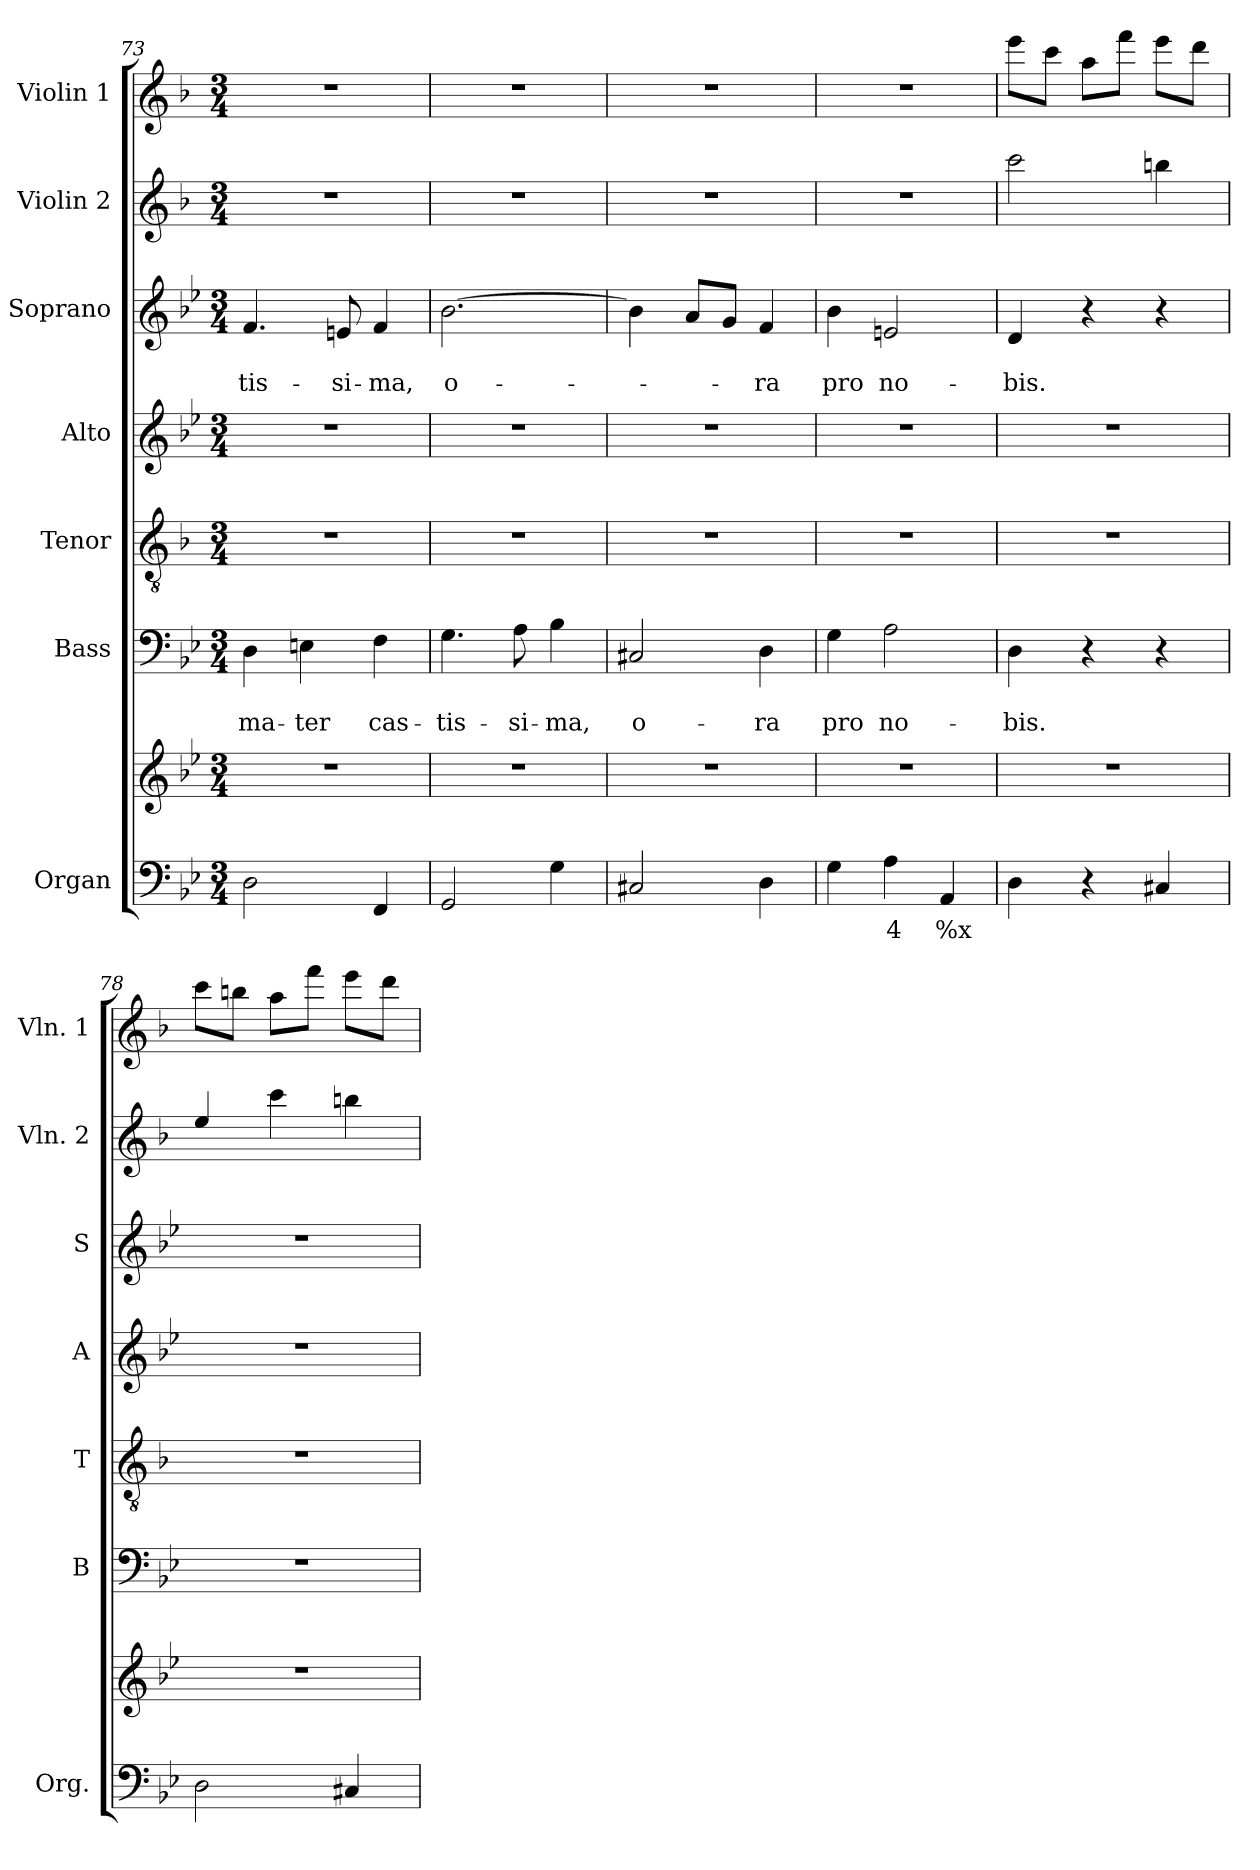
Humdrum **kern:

**kern	**text	**kern	**kern	**text	**text	**kern	**kern	**kern	**text	**text	**kern	**kern
*part7	*part7	*part7	*part6	*part6	*part6	*part5	*part4	*part3	*part3	*part3	*part2	*part1
*staff8	*staff8	*staff7	*staff6	*staff6	*staff6	*staff5	*staff4	*staff3	*staff3	*staff3	*staff2	*staff1
*I"Organ	*	*	*I"Bass	*	*	*I"Tenor	*I"Alto	*I"Soprano	*	*	*I"Violin 2	*I"Violin 1
*I'Org.	*	*	*I'B	*	*	*I'T	*I'A	*I'S	*	*	*I'Vln. 2	*I'Vln. 1
*clefF4	*	*clefG2	*clefF4	*	*	*clefGv2	*clefG2	*clefG2	*	*	*clefG2	*clefG2
*	*	*	*	*	*	*ITrd4c7	*	*	*	*	*ITrd4c7	*ITrd4c7
*k[b-e-]	*	*k[b-e-]	*k[b-e-]	*	*	*k[b-e-]	*k[b-e-]	*k[b-e-]	*	*	*k[b-e-]	*k[b-e-]
*B-:	*	*B-:	*B-:	*	*	*B-:	*B-:	*B-:	*	*	*B-:	*B-:
*M3/4	*	*M3/4	*M3/4	*	*	*M3/4	*M3/4	*M3/4	*	*	*M3/4	*M3/4
=73	=73	=73	=73	=73	=73	=73	=73	=73	=73	=73	=73	=73
!	!	!	!	!	!LO:LY:b	!	!	!	!	!	!	!
!	!	!	!	!	!	!	!	!	!	!LO:LY:b	!	!
2D\	.	2.r	4D\	.	ma-	2.r	2.r	4.f/	.	-tis-	2.r	2.r
!	!	!	!	!	!LO:LY:b	!	!	!	!	!	!	!
.	.	.	4En\	.	-ter	.	.	.	.	.	.	.
!	!	!	!	!	!	!	!	!	!	!LO:LY:b	!	!
.	.	.	.	.	.	.	.	8en/	.	-si-	.	.
!	!	!	!	!	!LO:LY:b	!	!	!	!	!	!	!
!	!	!	!	!	!	!	!	!	!	!LO:LY:b	!	!
4FF/	.	.	4F\	.	cas-	.	.	4f/	.	-ma,	.	.
=74	=74	=74	=74	=74	=74	=74	=74	=74	=74	=74	=74	=74
!	!	!	!	!	!LO:LY:b	!	!	!	!	!	!	!
!	!	!	!	!	!	!	!	!	!	!LO:LY:b	!	!
2GG/	.	2.r	4.G\	.	-tis-	2.r	2.r	[2.b-\	.	o-	2.r	2.r
!	!	!	!	!	!LO:LY:b	!	!	!	!	!	!	!
.	.	.	8A\	.	-si-	.	.	.	.	.	.	.
!	!	!	!	!	!LO:LY:b	!	!	!	!	!	!	!
4G\	.	.	4B-\	.	-ma,	.	.	.	.	.	.	.
=75	=75	=75	=75	=75	=75	=75	=75	=75	=75	=75	=75	=75
!	!	!	!	!	!LO:LY:b	!	!	!	!	!	!	!
2C#X/	.	2.r	2C#X/	.	o-	2.r	2.r	4b-\]	.	.	2.r	2.r
.	.	.	.	.	.	.	.	8a/L	.	.	.	.
.	.	.	.	.	.	.	.	8g/J	.	.	.	.
!	!	!	!	!	!LO:LY:b	!	!	!	!	!	!	!
!	!	!	!	!	!	!	!	!	!	!LO:LY:b	!	!
4D\	.	.	4D\	.	-ra	.	.	4f/	.	-ra	.	.
=76	=76	=76	=76	=76	=76	=76	=76	=76	=76	=76	=76	=76
!	!	!	!	!	!LO:LY:b	!	!	!	!	!	!	!
!	!	!	!	!	!	!	!	!	!	!LO:LY:b	!	!
4G\	.	2.r	4G\	.	pro	2.r	2.r	4b-\	.	pro	2.r	2.r
!	!LO:LY:b	!	!	!	!	!	!	!	!	!	!	!
!	!	!	!	!	!LO:LY:b	!	!	!	!	!	!	!
!	!	!	!	!	!	!	!	!	!	!LO:LY:b	!	!
4A\	4	.	2A\	.	no-	.	.	2en/	.	no-	.	.
!	!LO:LY:b	!	!	!	!	!	!	!	!	!	!	!
4AA/	%x	.	.	.	.	.	.	.	.	.	.	.
=77	=77	=77	=77	=77	=77	=77	=77	=77	=77	=77	=77	=77
!	!	!	!	!	!LO:LY:b	!	!	!	!	!	!	!
!	!	!	!	!	!	!	!	!	!	!LO:LY:b	!	!
4D\	.	2.r	4D\	.	-bis.	2.r	2.r	4d/	.	-bis.	2ff\	8aa\L
.	.	.	.	.	.	.	.	.	.	.	.	8ff\J
4r	.	.	4r	.	.	.	.	4r	.	.	.	8dd\L
.	.	.	.	.	.	.	.	.	.	.	.	8bb-\J
4C#X/	.	.	4r	.	.	.	.	4r	.	.	4een\	8aa\L
.	.	.	.	.	.	.	.	.	.	.	.	8gg\J
=78	=78	=78	=78	=78	=78	=78	=78	=78	=78	=78	=78	=78
2D\	.	2.r	2.r	.	.	2.r	2.r	2.r	.	.	4a/	8ff\L
.	.	.	.	.	.	.	.	.	.	.	.	8een\J
.	.	.	.	.	.	.	.	.	.	.	4ff\	8dd\L
.	.	.	.	.	.	.	.	.	.	.	.	8bb-\J
4C#X/	.	.	.	.	.	.	.	.	.	.	4een\	8aa\L
.	.	.	.	.	.	.	.	.	.	.	.	8gg\J
=	=	=	=	=	=	=	=	=	=	=	=	=
*-	*-	*-	*-	*-	*-	*-	*-	*-	*-	*-	*-	*-
